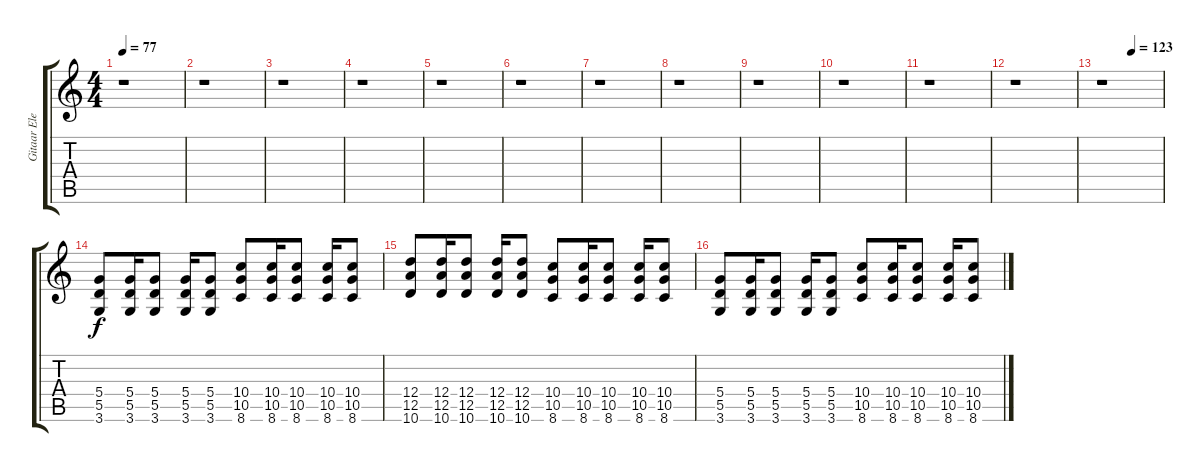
\track ("Gitaar Electrisch" "Gitaar Ele") {instrument overdrivenguitar}
\staff {score tabs}
\tuning (E4 B3 G3 D3 A2 E2) {hide}
\ts (4 4)
\tempo 77
\clef g2
\ks c
r.1{dy f} |
r.1 |
r.1 |
r.1 |
r.1 |
r.1 |
r.1 |
r.1 |
r.1 |
r.1 |
r.1 |
r.1 |
\tempo (123 0.5)
r.1 |
(5.4 5.5 3.6).8 (5.4 5.5 3.6).16 (5.4 5.5 3.6).8 (5.4 5.5 3.6).16 (5.4 5.5 3.6).8 (10.4 10.5 8.6).8 (10.4 10.5 8.6).16 (10.4 10.5 8.6).8 (10.4 10.5 8.6).16 (10.4 10.5 8.6).8 |
(12.4 12.5 10.6).8 (12.4 12.5 10.6).16 (12.4 12.5 10.6).8 (12.4 12.5 10.6).16 (12.4 12.5 10.6).8 (10.4 10.5 8.6).8 (10.4 10.5 8.6).16 (10.4 10.5 8.6).8 (10.4 10.5 8.6).16 (10.4 10.5 8.6).8 |
(5.4 5.5 3.6).8 (5.4 5.5 3.6).16 (5.4 5.5 3.6).8 (5.4 5.5 3.6).16 (5.4 5.5 3.6).8 (10.4 10.5 8.6).8 (10.4 10.5 8.6).16 (10.4 10.5 8.6).8 (10.4 10.5 8.6).16 (10.4 10.5 8.6).8
